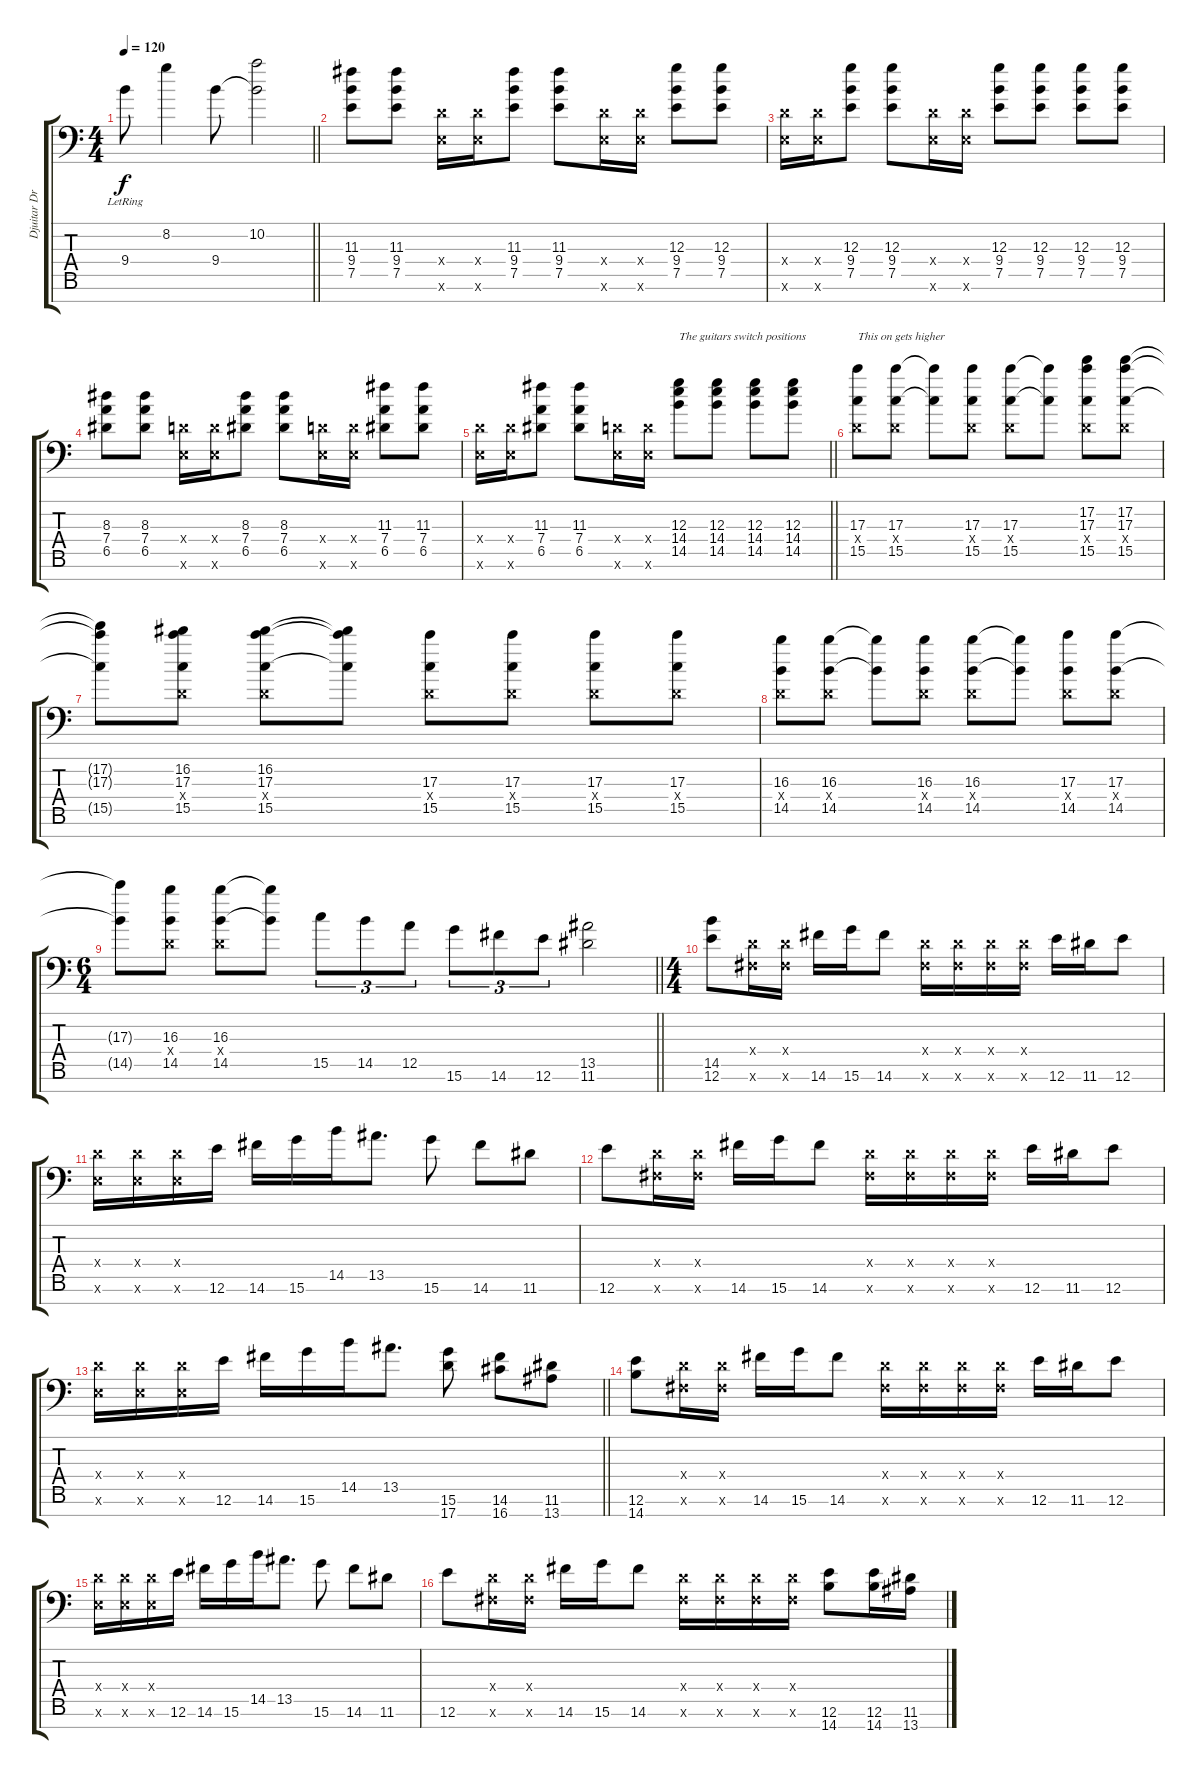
\track ("Djuitar Dropped A" "Djuitar Dr") {instrument distortionguitar}
\staff {score tabs}
\tuning (E4 B3 G3 D3 A2 E2 A1) {hide}
\ts (4 4)
\tempo 120
\clef f4
\barLineRight lightlight
\ks c
9.4{lr}.8{dy f} 8.2.4 9.4.8 (10.2 9.4{t}).2 |
(11.3 9.4 7.5).8{volume 15} (11.3 9.4 7.5).8 (0.4{x} 0.6{x}).16 (0.4{x} 0.6{x}).16 (11.3 9.4 7.5).8 (11.3 9.4 7.5).8 (0.4{x} 0.6{x}).16 (0.4{x} 0.6{x}).16 (12.3 9.4 7.5).8 (12.3 9.4 7.5).8 |
(0.4{x} 0.6{x}).16 (0.4{x} 0.6{x}).16 (12.3 9.4 7.5).8 (12.3 9.4 7.5).8 (0.4{x} 0.6{x}).16 (0.4{x} 0.6{x}).16 (12.3 9.4 7.5).8 (12.3 9.4 7.5).8 (12.3 9.4 7.5).8 (12.3 9.4 7.5).8 |
(8.3 7.4 6.5).8 (8.3 7.4 6.5).8 (0.4{x} 0.6{x}).16 (0.4{x} 0.6{x}).16 (8.3 7.4 6.5).8 (8.3 7.4 6.5).8 (0.4{x} 0.6{x}).16 (0.4{x} 0.6{x}).16 (11.3 7.4 6.5).8 (11.3 7.4 6.5).8 |
\barLineRight lightlight
(0.4{x} 0.6{x}).16 (0.4{x} 0.6{x}).16 (11.3 7.4 6.5).8 (11.3 7.4 6.5).8 (0.4{x} 0.6{x}).16 (0.4{x} 0.6{x}).16 (12.3 14.4 14.5).8{txt "The guitars switch positions"} (12.3 14.4 14.5).8 (12.3 14.4 14.5).8 (12.3 14.4 14.5).8 |
(17.3 0.4{x} 15.5).8{txt "This on gets higher"} (17.3 0.4{x} 15.5).8 (17.3{t} 15.5{t}).8 (17.3 0.4{x} 15.5).8 (17.3 0.4{x} 15.5).8 (17.3{t} 15.5{t}).8 (17.2 17.3 0.4{x} 15.5).8 (17.2 17.3 0.4{x} 15.5).8 |
(17.2{t} 17.3{t} 15.5{t}).8 (16.2 17.3 0.4{x} 15.5).8 (16.2 17.3 0.4{x} 15.5).8 (16.2{t} 17.3{t} 15.5{t}).8 (17.3 0.4{x} 15.5).8 (17.3 0.4{x} 15.5).8 (17.3 0.4{x} 15.5).8 (17.3 0.4{x} 15.5).8 |
(16.3 0.4{x} 14.5).8 (16.3 0.4{x} 14.5).8 (16.3{t} 14.5{t}).8 (16.3 0.4{x} 14.5).8 (16.3 0.4{x} 14.5).8 (16.3{t} 14.5{t}).8 (17.3 0.4{x} 14.5).8 (17.3 0.4{x} 14.5).8 |
\ts (6 4)
\barLineRight lightlight
(17.3{t} 14.5{t}).8 (16.3 0.4{x} 14.5).8 (16.3 0.4{x} 14.5).8 (16.3{t} 14.5{t}).8 15.5.8{tu (3 2)} 14.5.8{tu (3 2)} 12.5.8{tu (3 2)} 15.6.8{tu (3 2)} 14.6.8{tu (3 2)} 12.6.8{tu (3 2)} (13.5 11.6).2 |
\ts (4 4)
\section ("" "")
(14.5 12.6).8 (0.4{x} 2.6{x}).16 (0.4{x} 2.6{x}).16 14.6.16 15.6.16 14.6.8 (0.4{x} 2.6{x}).16 (0.4{x} 2.6{x}).16 (0.4{x} 2.6{x}).16 (0.4{x} 2.6{x}).16 12.6.16 11.6.16 12.6.8 |
(0.4{x} 0.6{x}).16 (0.4{x} 0.6{x}).16 (0.4{x} 0.6{x}).16 12.6.16 14.6.16 15.6.16 14.5.16 13.5.8{d} 15.6.8 14.6.8 11.6.8 |
12.6.8 (0.4{x} 2.6{x}).16 (0.4{x} 2.6{x}).16 14.6.16 15.6.16 14.6.8 (0.4{x} 2.6{x}).16 (0.4{x} 2.6{x}).16 (0.4{x} 2.6{x}).16 (0.4{x} 2.6{x}).16 12.6.16 11.6.16 12.6.8 |
\barLineRight lightlight
(0.4{x} 0.6{x}).16 (0.4{x} 0.6{x}).16 (0.4{x} 0.6{x}).16 12.6.16 14.6.16 15.6.16 14.5.16 13.5.8{d} (15.6 17.7).8 (14.6 16.7).8 (11.6 13.7).8 |
(12.6 14.7).8 (0.4{x} 2.6{x}).16 (0.4{x} 2.6{x}).16 14.6.16 15.6.16 14.6.8 (0.4{x} 2.6{x}).16 (0.4{x} 2.6{x}).16 (0.4{x} 2.6{x}).16 (0.4{x} 2.6{x}).16 12.6.16 11.6.16 12.6.8 |
(0.4{x} 0.6{x}).16 (0.4{x} 0.6{x}).16 (0.4{x} 0.6{x}).16 12.6.16 14.6.16 15.6.16 14.5.16 13.5.8{d} 15.6.8 14.6.8 11.6.8 |
12.6.8 (0.4{x} 2.6{x}).16 (0.4{x} 2.6{x}).16 14.6.16 15.6.16 14.6.8 (0.4{x} 2.6{x}).16 (0.4{x} 2.6{x}).16 (0.4{x} 2.6{x}).16 (0.4{x} 2.6{x}).16 (12.6 14.7).8 (12.6 14.7).16 (11.6 13.7).16
